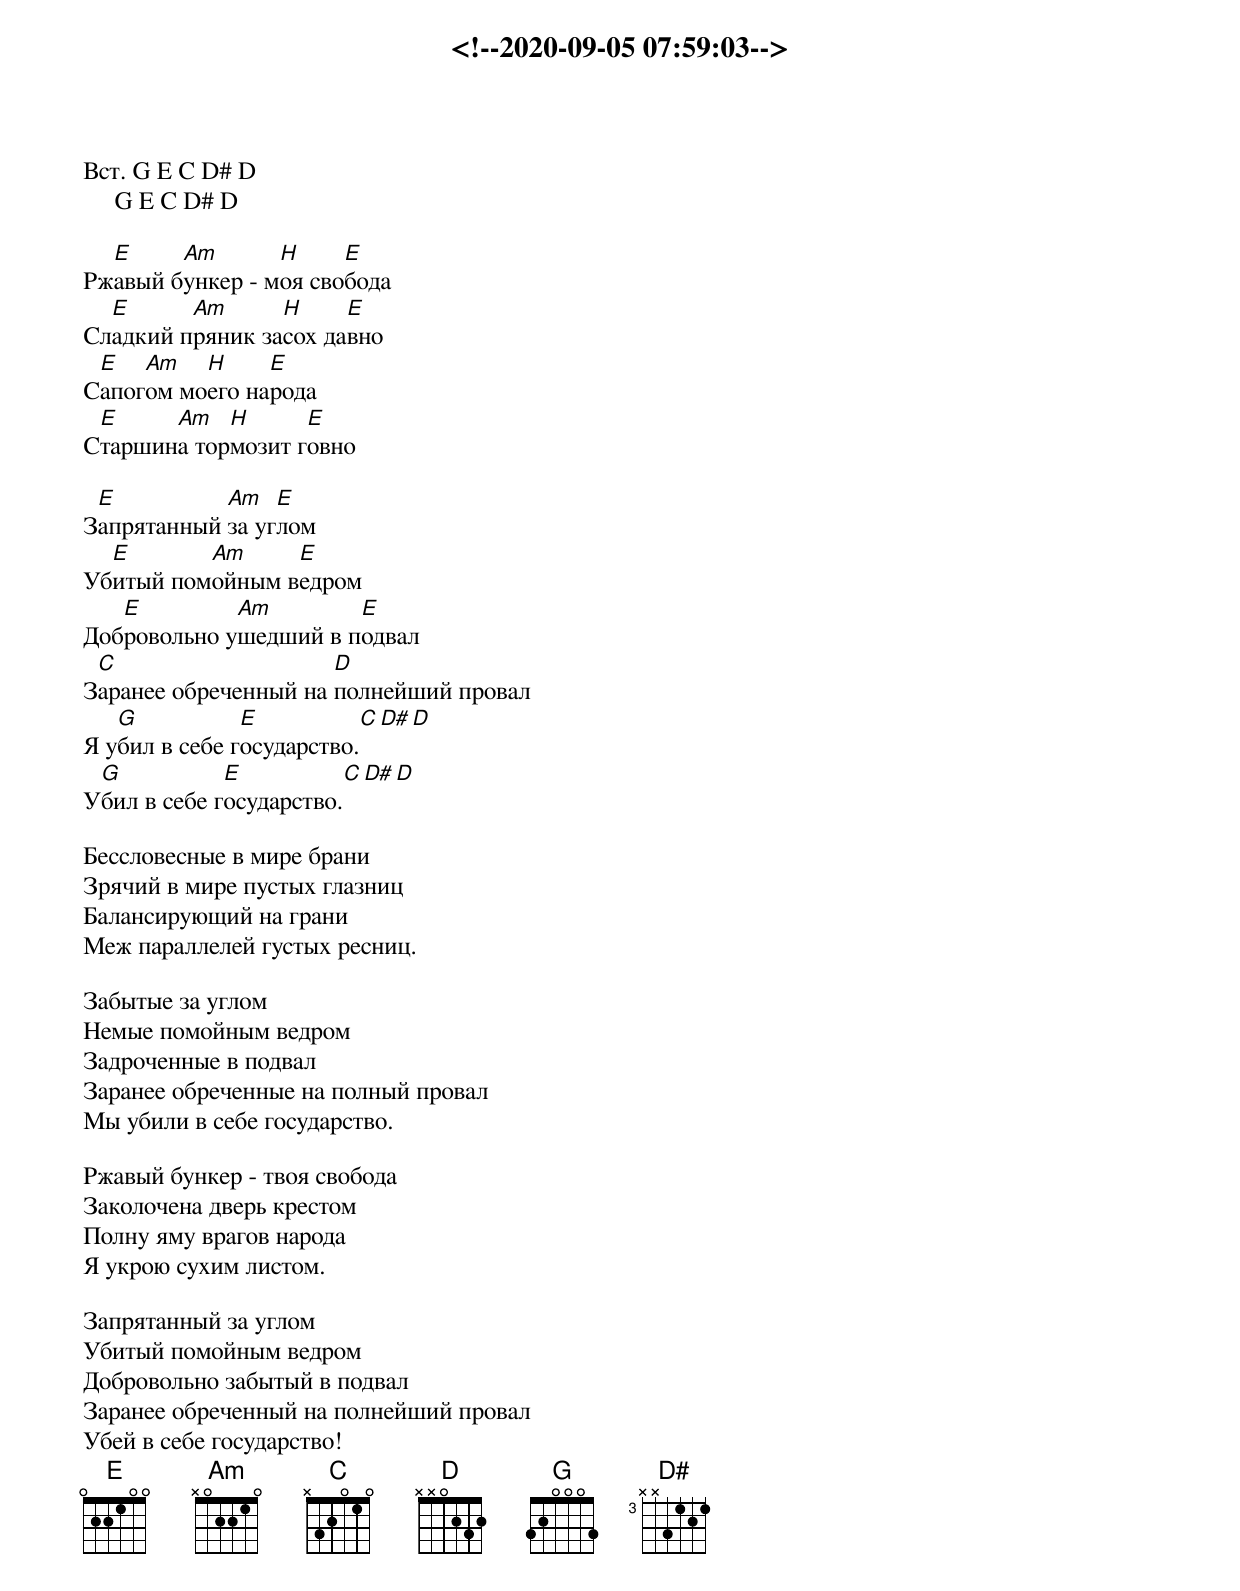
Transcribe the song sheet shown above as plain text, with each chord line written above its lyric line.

<!--2020-09-05 07:59:03-->
Вст. G E C D# D
     G E C D# D

  E     Am       H     E
Ржавый бункер - моя свобода
  E      Am      H     E
Сладкий пряник засох давно
 E   Am   H     E
Сапогом моего народа
 E     Am   H      E
Старшина тормозит говно

 E          Am   E
Запрятанный за углом
  E       Am     E
Убитый помойным ведром
   E         Am        E
Добровольно ушедший в подвал
 C                    D
Заранее обреченный на полнейший провал
   G           E          C D# D
Я убил в себе государство.
 G           E          C D# D
Убил в себе государство.

Бессловесные в мире брани
Зрячий в мире пустых глазниц
Балансирующий на грани
Меж параллелей густых ресниц.

Забытые за углом
Немые помойным ведром
Задроченные в подвал
Заранее обреченные на полный провал
Мы убили в себе государство.

Ржавый бункер - твоя свобода
Заколочена дверь крестом
Полну яму врагов народа
Я укрою сухим листом.

Запрятанный за углом
Убитый помойным ведром
Добровольно забытый в подвал
Заранее обреченный на полнейший провал
Убей в себе государство!
